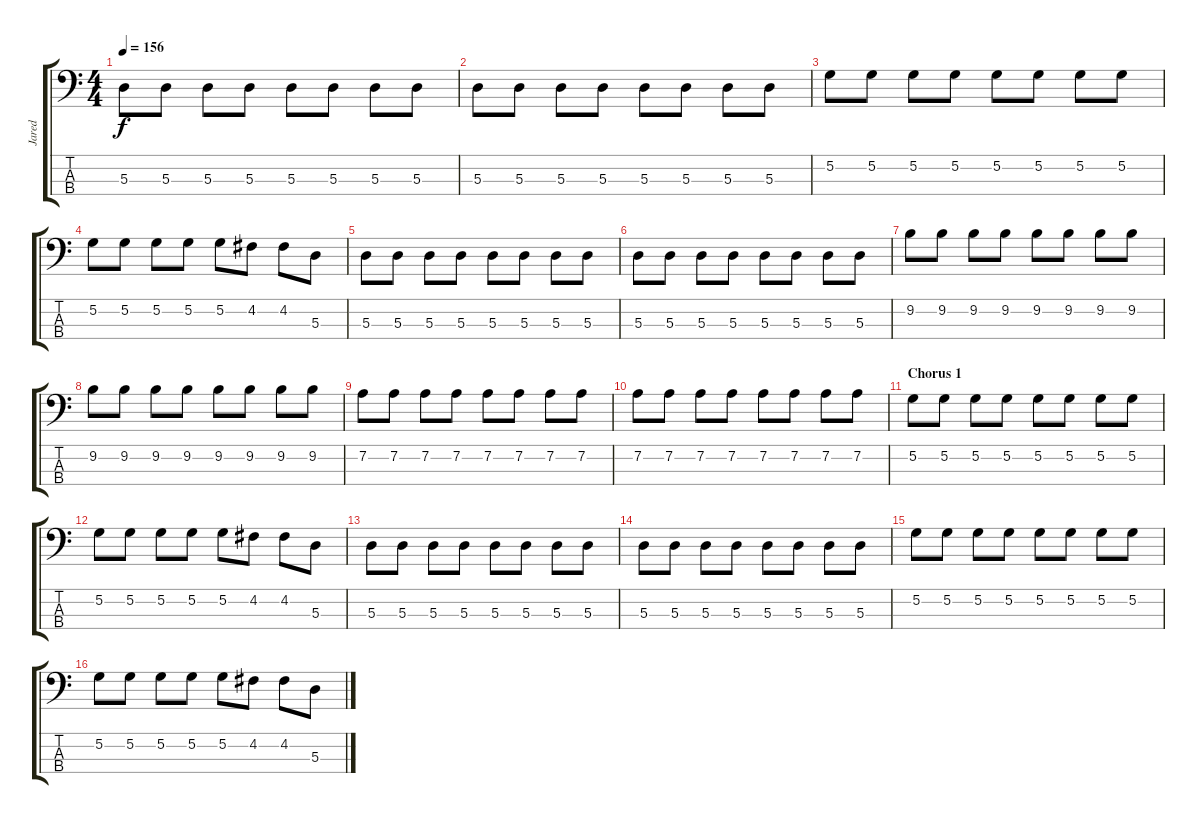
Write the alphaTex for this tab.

\track ("Jared" "Jared") {instrument electricbassfinger}
\staff {score tabs}
\tuning (G2 D2 A1 E1) {hide}
\ts (4 4)
\tempo 156
\clef f4
\ks c
5.3.8{dy f} 5.3.8 5.3.8 5.3.8 5.3.8 5.3.8 5.3.8 5.3.8 |
5.3.8 5.3.8 5.3.8 5.3.8 5.3.8 5.3.8 5.3.8 5.3.8 |
5.2.8 5.2.8 5.2.8 5.2.8 5.2.8 5.2.8 5.2.8 5.2.8 |
5.2.8 5.2.8 5.2.8 5.2.8 5.2.8 4.2.8 4.2.8 5.3.8 |
5.3.8 5.3.8 5.3.8 5.3.8 5.3.8 5.3.8 5.3.8 5.3.8 |
5.3.8 5.3.8 5.3.8 5.3.8 5.3.8 5.3.8 5.3.8 5.3.8 |
9.2.8 9.2.8 9.2.8 9.2.8 9.2.8 9.2.8 9.2.8 9.2.8 |
9.2.8 9.2.8 9.2.8 9.2.8 9.2.8 9.2.8 9.2.8 9.2.8 |
7.2.8 7.2.8 7.2.8 7.2.8 7.2.8 7.2.8 7.2.8 7.2.8 |
7.2.8 7.2.8 7.2.8 7.2.8 7.2.8 7.2.8 7.2.8 7.2.8 |
\section ("" "Chorus 1")
5.2.8 5.2.8 5.2.8 5.2.8 5.2.8 5.2.8 5.2.8 5.2.8 |
5.2.8 5.2.8 5.2.8 5.2.8 5.2.8 4.2.8 4.2.8 5.3.8 |
5.3.8 5.3.8 5.3.8 5.3.8 5.3.8 5.3.8 5.3.8 5.3.8 |
5.3.8 5.3.8 5.3.8 5.3.8 5.3.8 5.3.8 5.3.8 5.3.8 |
5.2.8 5.2.8 5.2.8 5.2.8 5.2.8 5.2.8 5.2.8 5.2.8 |
5.2.8 5.2.8 5.2.8 5.2.8 5.2.8 4.2.8 4.2.8 5.3.8
